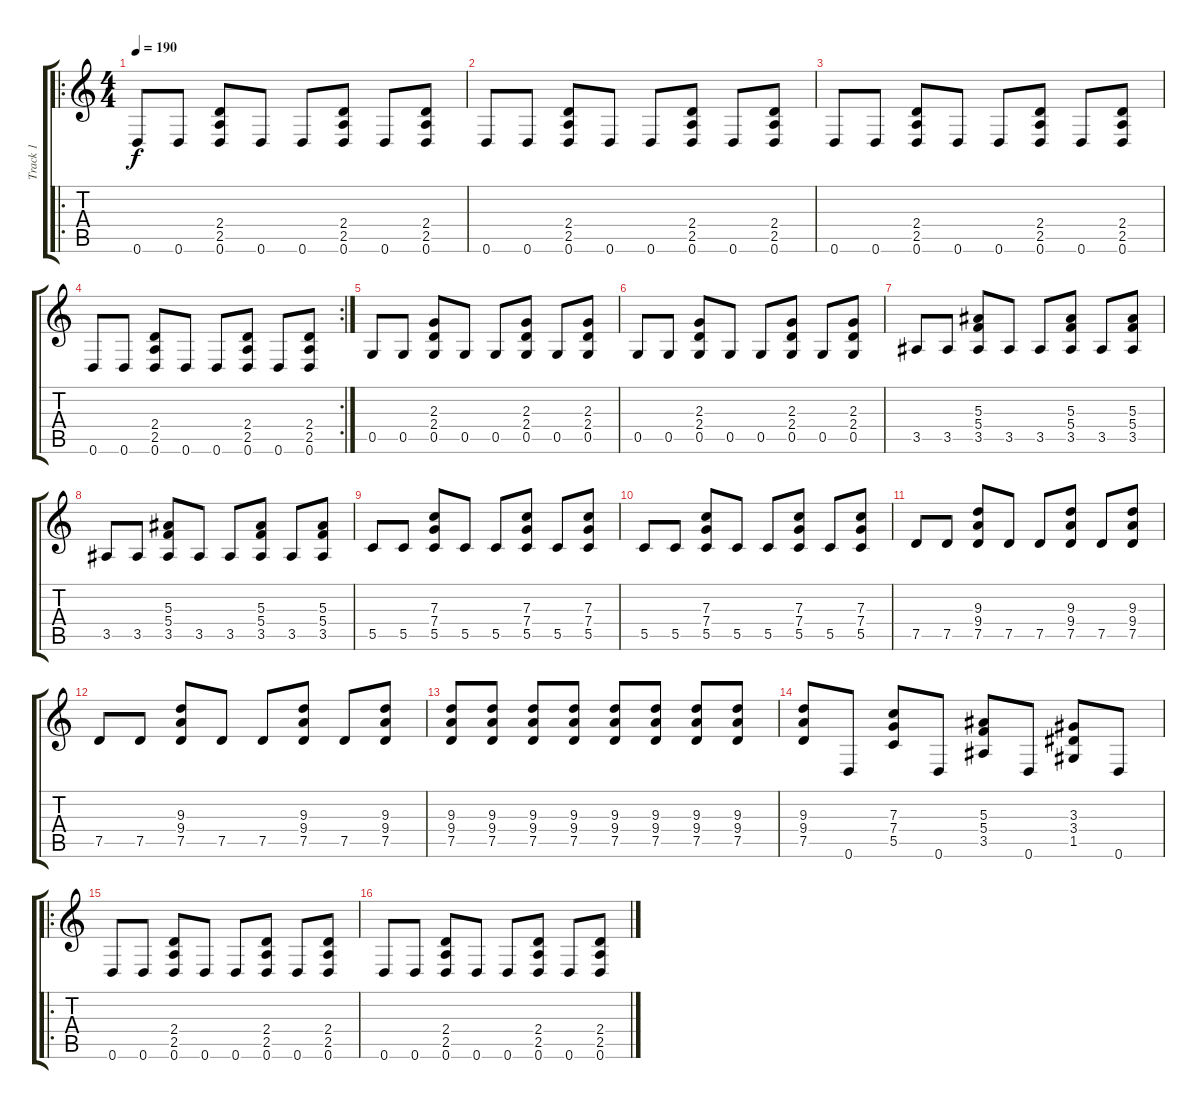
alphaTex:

\track ("Track 1" "Track 1") {instrument distortionguitar}
\staff {score tabs}
\tuning (D4 A3 F3 C3 G2 D2) {hide}
\ro
\ts (4 4)
\tempo 190
\clef g2
\ks c
0.6.8{dy f instrument distortionguitar} 0.6.8 (2.4 2.5 0.6).8 0.6.8 0.6.8 (2.4 2.5 0.6).8 0.6.8 (2.4 2.5 0.6).8 |
0.6.8 0.6.8 (2.4 2.5 0.6).8 0.6.8 0.6.8 (2.4 2.5 0.6).8 0.6.8 (2.4 2.5 0.6).8 |
0.6.8 0.6.8 (2.4 2.5 0.6).8 0.6.8 0.6.8 (2.4 2.5 0.6).8 0.6.8 (2.4 2.5 0.6).8 |
\rc 2
0.6.8 0.6.8 (2.4 2.5 0.6).8 0.6.8 0.6.8 (2.4 2.5 0.6).8 0.6.8 (2.4 2.5 0.6).8 |
0.5.8 0.5.8 (2.3 2.4 0.5).8 0.5.8 0.5.8 (2.3 2.4 0.5).8 0.5.8 (2.3 2.4 0.5).8 |
0.5.8 0.5.8 (2.3 2.4 0.5).8 0.5.8 0.5.8 (2.3 2.4 0.5).8 0.5.8 (2.3 2.4 0.5).8 |
3.5.8 3.5.8 (5.3 5.4 3.5).8 3.5.8 3.5.8 (5.3 5.4 3.5).8 3.5.8 (5.3 5.4 3.5).8 |
3.5.8 3.5.8 (5.3 5.4 3.5).8 3.5.8 3.5.8 (5.3 5.4 3.5).8 3.5.8 (5.3 5.4 3.5).8 |
5.5.8 5.5.8 (7.3 7.4 5.5).8 5.5.8 5.5.8 (7.3 7.4 5.5).8 5.5.8 (7.3 7.4 5.5).8 |
5.5.8 5.5.8 (7.3 7.4 5.5).8 5.5.8 5.5.8 (7.3 7.4 5.5).8 5.5.8 (7.3 7.4 5.5).8 |
7.5.8 7.5.8 (9.3 9.4 7.5).8 7.5.8 7.5.8 (9.3 9.4 7.5).8 7.5.8 (9.3 9.4 7.5).8 |
7.5.8 7.5.8 (9.3 9.4 7.5).8 7.5.8 7.5.8 (9.3 9.4 7.5).8 7.5.8 (9.3 9.4 7.5).8 |
(9.3 9.4 7.5).8 (9.3 9.4 7.5).8 (9.3 9.4 7.5).8 (9.3 9.4 7.5).8 (9.3 9.4 7.5).8 (9.3 9.4 7.5).8 (9.3 9.4 7.5).8 (9.3 9.4 7.5).8 |
(9.3 9.4 7.5).8 0.6.8 (7.3 7.4 5.5).8 0.6.8 (5.3 5.4 3.5).8 0.6.8 (3.3 3.4 1.5).8 0.6.8 |
\ro
0.6.8 0.6.8 (2.4 2.5 0.6).8 0.6.8 0.6.8 (2.4 2.5 0.6).8 0.6.8 (2.4 2.5 0.6).8 |
0.6.8 0.6.8 (2.4 2.5 0.6).8 0.6.8 0.6.8 (2.4 2.5 0.6).8 0.6.8 (2.4 2.5 0.6).8
